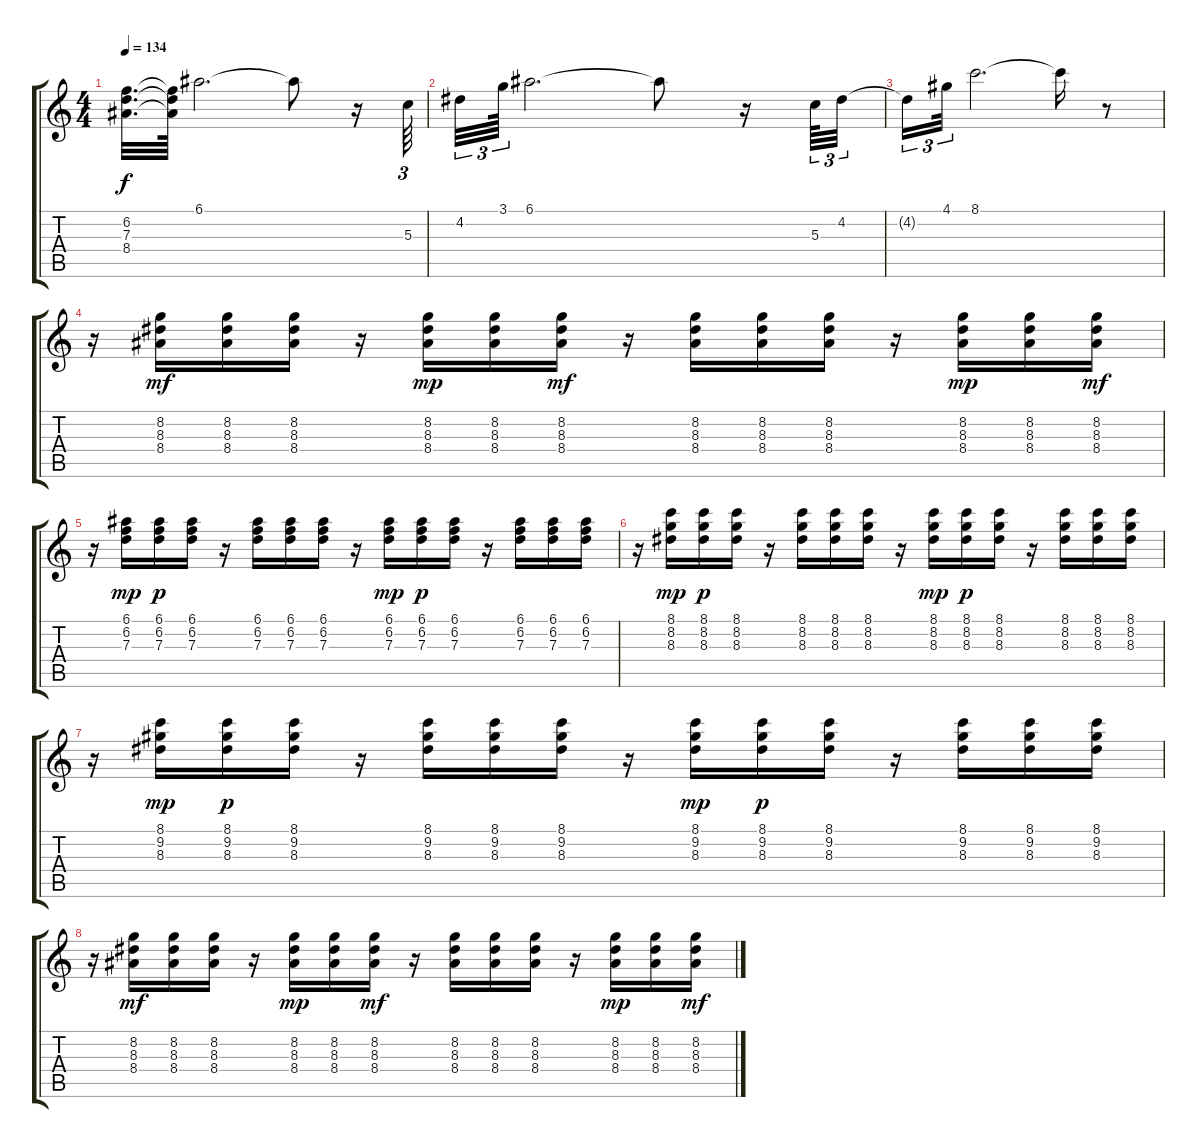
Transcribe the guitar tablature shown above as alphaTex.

\track "" {instrument acousticguitarsteel}
\staff {score tabs}
\tuning (E4 B3 G3 D3 A2 E2) {hide}
\ts (4 4)
\tempo 134
\clef g2
\ks c
(6.2{t} 7.3{t} 8.4{t}).32{d dy f} (6.2{t} 7.3{t} 8.4{t}).64 6.1.2{d} 6.1{t}.8 r.16 5.3.64{tu (3 2)} |
4.2.32{tu (3 2)} 3.1.64{tu (3 2)} 6.1.2{d} 6.1{t}.8 r.16 5.3.64{tu (3 2)} 4.2.32{tu (3 2)} |
4.2{t}.16{tu (3 2)} 4.1.32{tu (3 2)} 8.1.2{d} 8.1{t}.16 r.8 |
r.16 (8.2 8.3 8.4).16{dy mf} (8.2 8.3 8.4).16 (8.2 8.3 8.4).16 r.16 (8.2 8.3 8.4).16{dy mp} (8.2 8.3 8.4).16 (8.2 8.3 8.4).16{dy mf} r.16 (8.2 8.3 8.4).16 (8.2 8.3 8.4).16 (8.2 8.3 8.4).16 r.16 (8.2 8.3 8.4).16{dy mp} (8.2 8.3 8.4).16 (8.2 8.3 8.4).16{dy mf} |
r.16 (6.1 6.2 7.3).16{dy mp} (6.1 6.2 7.3).16{dy p} (6.1 6.2 7.3).16 r.16 (6.1 6.2 7.3).16 (6.1 6.2 7.3).16 (6.1 6.2 7.3).16 r.16 (6.1 6.2 7.3).16{dy mp} (6.1 6.2 7.3).16{dy p} (6.1 6.2 7.3).16 r.16 (6.1 6.2 7.3).16 (6.1 6.2 7.3).16 (6.1 6.2 7.3).16 |
r.16 (8.1 8.2 8.3).16{dy mp} (8.1 8.2 8.3).16{dy p} (8.1 8.2 8.3).16 r.16 (8.1 8.2 8.3).16 (8.1 8.2 8.3).16 (8.1 8.2 8.3).16 r.16 (8.1 8.2 8.3).16{dy mp} (8.1 8.2 8.3).16{dy p} (8.1 8.2 8.3).16 r.16 (8.1 8.2 8.3).16 (8.1 8.2 8.3).16 (8.1 8.2 8.3).16 |
r.16 (8.1 9.2 8.3).16{dy mp} (8.1 9.2 8.3).16{dy p} (8.1 9.2 8.3).16 r.16 (8.1 9.2 8.3).16 (8.1 9.2 8.3).16 (8.1 9.2 8.3).16 r.16 (8.1 9.2 8.3).16{dy mp} (8.1 9.2 8.3).16{dy p} (8.1 9.2 8.3).16 r.16 (8.1 9.2 8.3).16 (8.1 9.2 8.3).16 (8.1 9.2 8.3).16 |
r.16 (8.2 8.3 8.4).16{dy mf} (8.2 8.3 8.4).16 (8.2 8.3 8.4).16 r.16 (8.2 8.3 8.4).16{dy mp} (8.2 8.3 8.4).16 (8.2 8.3 8.4).16{dy mf} r.16 (8.2 8.3 8.4).16 (8.2 8.3 8.4).16 (8.2 8.3 8.4).16 r.16 (8.2 8.3 8.4).16{dy mp} (8.2 8.3 8.4).16 (8.2 8.3 8.4).16{dy mf}
